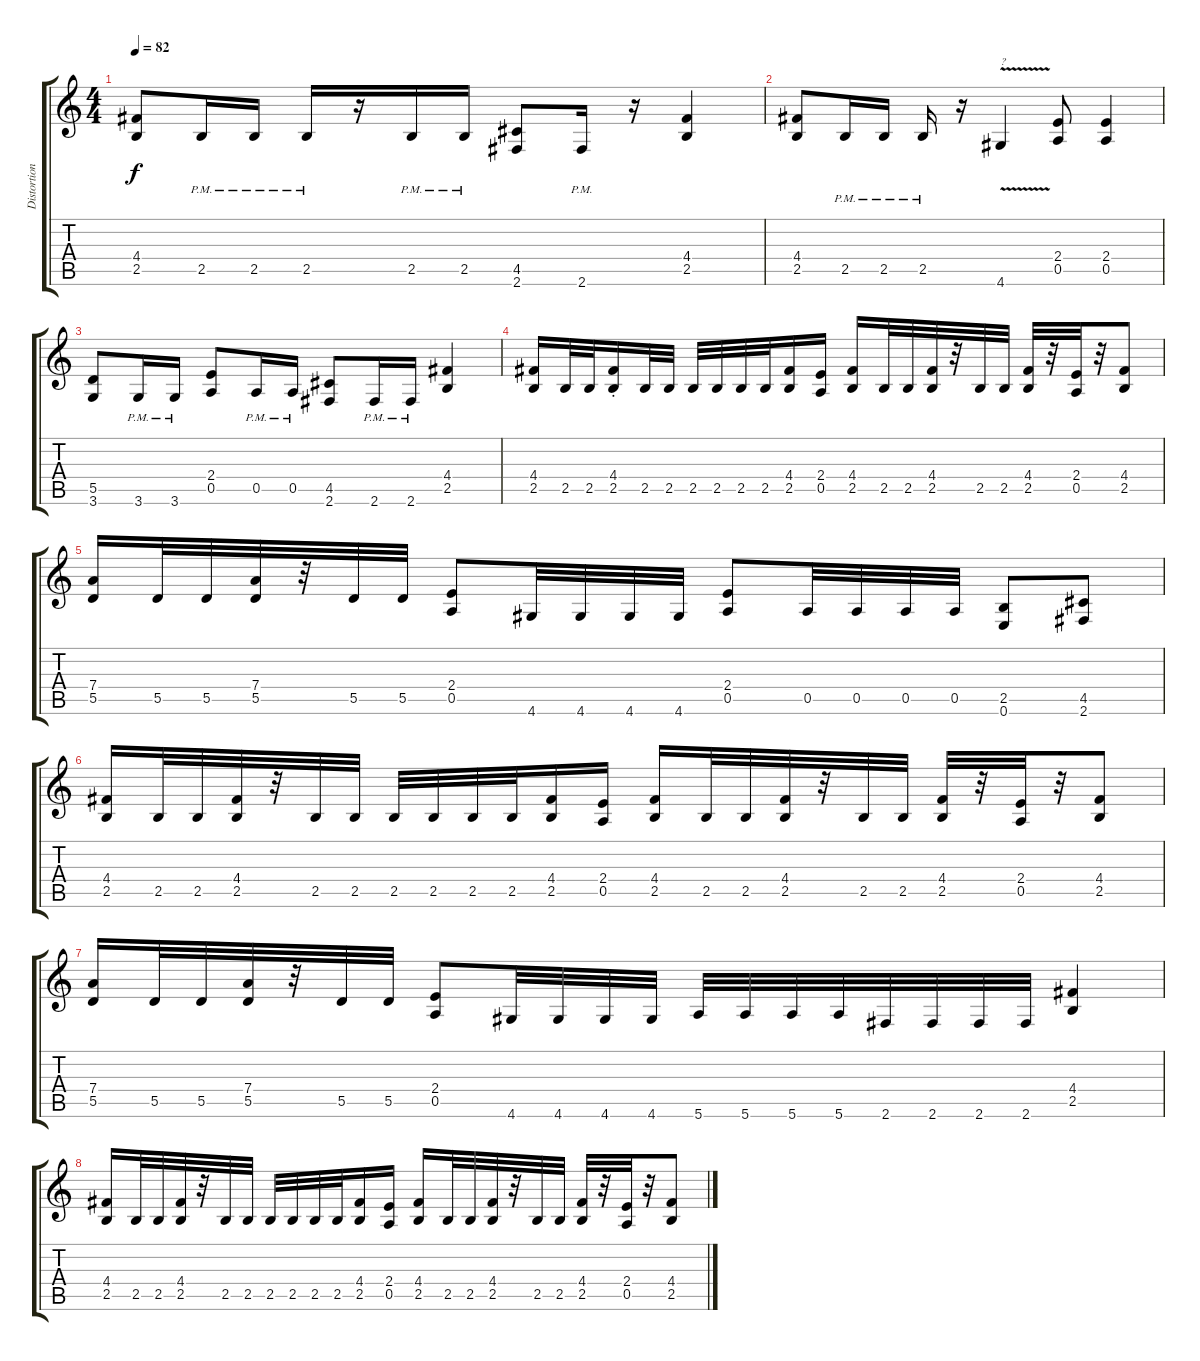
\track ("Distortion Rhythm" "Distortion") {instrument distortionguitar}
\staff {score tabs}
\tuning (E4 B3 G3 D3 A2 E2) {hide}
\ts (4 4)
\tempo 82
\clef g2
\ks c
(4.4 2.5).8{dy f} 2.5{pm}.16 2.5{pm}.16 2.5{pm}.16 r.16 2.5{pm}.16 2.5{pm}.16 (4.5 2.6).8 2.6{pm}.16 r.16 (4.4 2.5).4 |
(4.4 2.5).8 2.5{pm}.16 2.5{pm}.16 2.5{pm}.16 r.16 4.6{v}.4{txt "?"} (2.4 0.5).8 (2.4 0.5).4 |
(5.5 3.6).8 3.6{pm}.16 3.6{pm}.16 (2.4 0.5).8 0.5{pm}.16 0.5{pm}.16 (4.5 2.6).8 2.6{pm}.16 2.6{pm}.16 (4.4 2.5).4 |
(4.4 2.5).16 2.5.32 2.5.32 (4.4{st} 2.5{st}).16 2.5.32 2.5.32 2.5.32 2.5.32 2.5.32 2.5.32 (4.4 2.5).16 (2.4 0.5).16 (4.4 2.5).16 2.5.32 2.5.32 (4.4 2.5).32 r.32 2.5.32 2.5.32 (4.4 2.5).32 r.32 (2.4 0.5).32 r.32 (4.4 2.5).8 |
(7.4 5.5).16 5.5.32 5.5.32 (7.4 5.5).32 r.32 5.5.32 5.5.32 (2.4 0.5).8 4.6.32 4.6.32 4.6.32 4.6.32 (2.4 0.5).8 0.5.32 0.5.32 0.5.32 0.5.32 (2.5 0.6).8 (4.5 2.6).8 |
(4.4 2.5).16 2.5.32 2.5.32 (4.4 2.5).32 r.32 2.5.32 2.5.32 2.5.32 2.5.32 2.5.32 2.5.32 (4.4 2.5).16 (2.4 0.5).16 (4.4 2.5).16 2.5.32 2.5.32 (4.4 2.5).32 r.32 2.5.32 2.5.32 (4.4 2.5).32 r.32 (2.4 0.5).32 r.32 (4.4 2.5).8 |
(7.4 5.5).16 5.5.32 5.5.32 (7.4 5.5).32 r.32 5.5.32 5.5.32 (2.4 0.5).8 4.6.32 4.6.32 4.6.32 4.6.32 5.6.32 5.6.32 5.6.32 5.6.32 2.6.32 2.6.32 2.6.32 2.6.32 (4.4 2.5).4 |
(4.4 2.5).16 2.5.32 2.5.32 (4.4 2.5).32 r.32 2.5.32 2.5.32 2.5.32 2.5.32 2.5.32 2.5.32 (4.4 2.5).16 (2.4 0.5).16 (4.4 2.5).16 2.5.32 2.5.32 (4.4 2.5).32 r.32 2.5.32 2.5.32 (4.4 2.5).32 r.32 (2.4 0.5).32 r.32 (4.4 2.5).8
